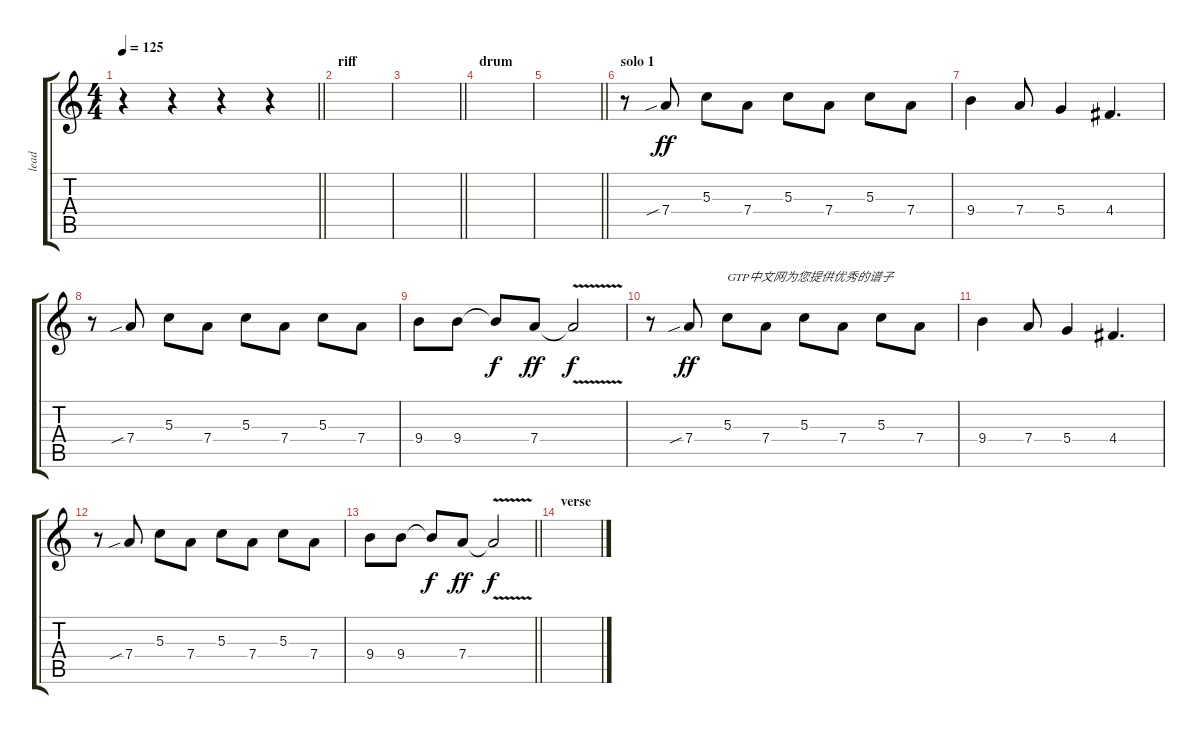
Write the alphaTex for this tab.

\track ("lead" "lead") {instrument overdrivenguitar}
\staff {score tabs}
\tuning (E4 B3 G3 D3 A2 E2) {hide}
\ts (4 4)
\tempo 125
\clef g2
\barLineRight lightlight
\ks c
r.4{dy ff instrument overdrivenguitar} r.4 r.4 r.4 |
\section ("" "riff")
|
\barLineRight lightlight
|
\section ("" "drum")
|
\barLineRight lightlight
|
\section ("" "solo 1")
r.8 7.4{sib}.8 5.3.8 7.4.8 5.3.8 7.4.8 5.3.8 7.4.8 |
9.4.4 7.4.8 5.4.4 4.4.4{d} |
r.8 7.4{sib}.8 5.3.8 7.4.8 5.3.8 7.4.8 5.3.8 7.4.8 |
9.4.8 9.4.8 9.4{t}.8{dy f} 7.4.8{dy ff} 7.4{v t}.2{dy f} |
r.8 7.4{sib}.8{dy ff} 5.3.8{txt "GTP中文网为您提供优秀的谱子"} 7.4.8 5.3.8 7.4.8 5.3.8 7.4.8 |
9.4.4 7.4.8 5.4.4 4.4.4{d} |
r.8 7.4{sib}.8 5.3.8 7.4.8 5.3.8 7.4.8 5.3.8 7.4.8 |
\barLineRight lightlight
9.4.8 9.4.8 9.4{t}.8{dy f} 7.4.8{dy ff} 7.4{v t}.2{dy f} |
\section ("" "verse")
